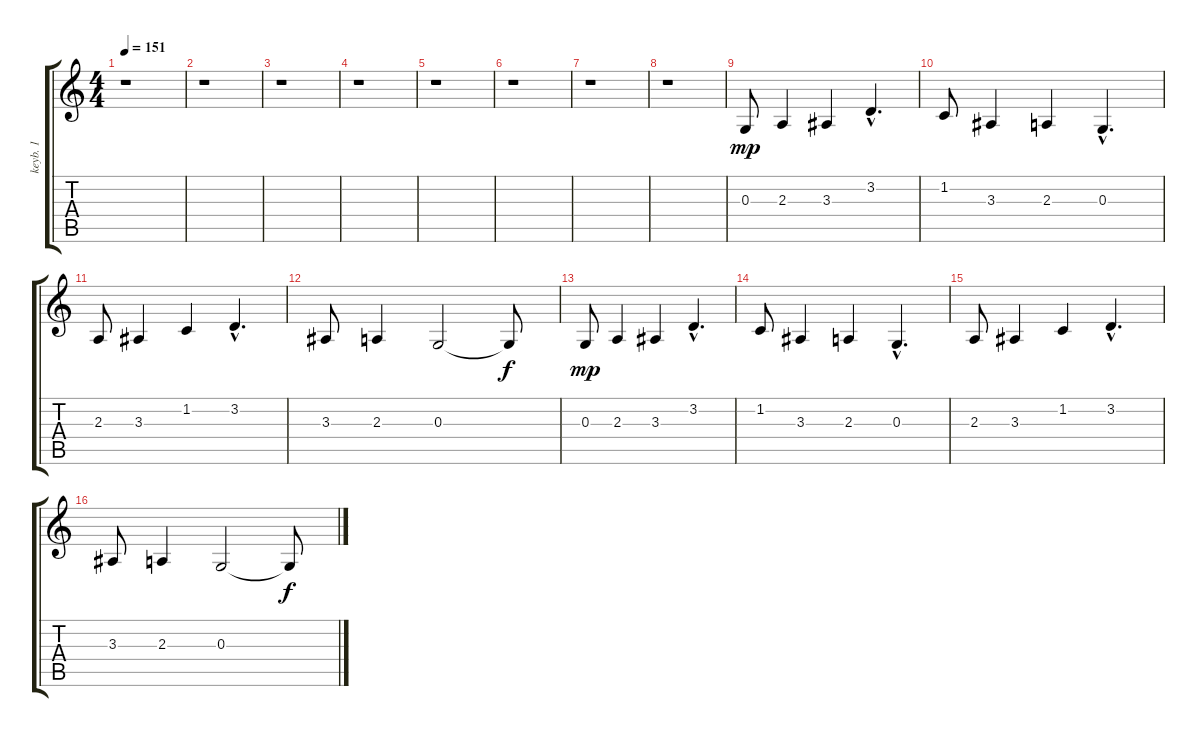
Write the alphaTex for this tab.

\track ("keyb. 1" "keyb. 1") {instrument stringensemble1}
\staff {score tabs}
\tuning (E4 B3 G3 D3 A2 E2) {hide}
\ts (4 4)
\tempo 151
\clef g2
\ks c
r.1{dy f} |
r.1 |
r.1 |
r.1 |
r.1 |
r.1 |
r.1 |
r.1 |
0.3.8{dy mp} 2.3.4 3.3.4 3.2{hac}.4{d} |
1.2.8 3.3.4 2.3.4 0.3{hac}.4{d} |
2.3.8 3.3.4 1.2.4 3.2{hac}.4{d} |
3.3.8 2.3.4 0.3.2 0.3{t}.8{dy f} |
0.3.8{dy mp} 2.3.4 3.3.4 3.2{hac}.4{d} |
1.2.8 3.3.4 2.3.4 0.3{hac}.4{d} |
2.3.8 3.3.4 1.2.4 3.2{hac}.4{d} |
3.3.8 2.3.4 0.3.2 0.3{t}.8{dy f}
